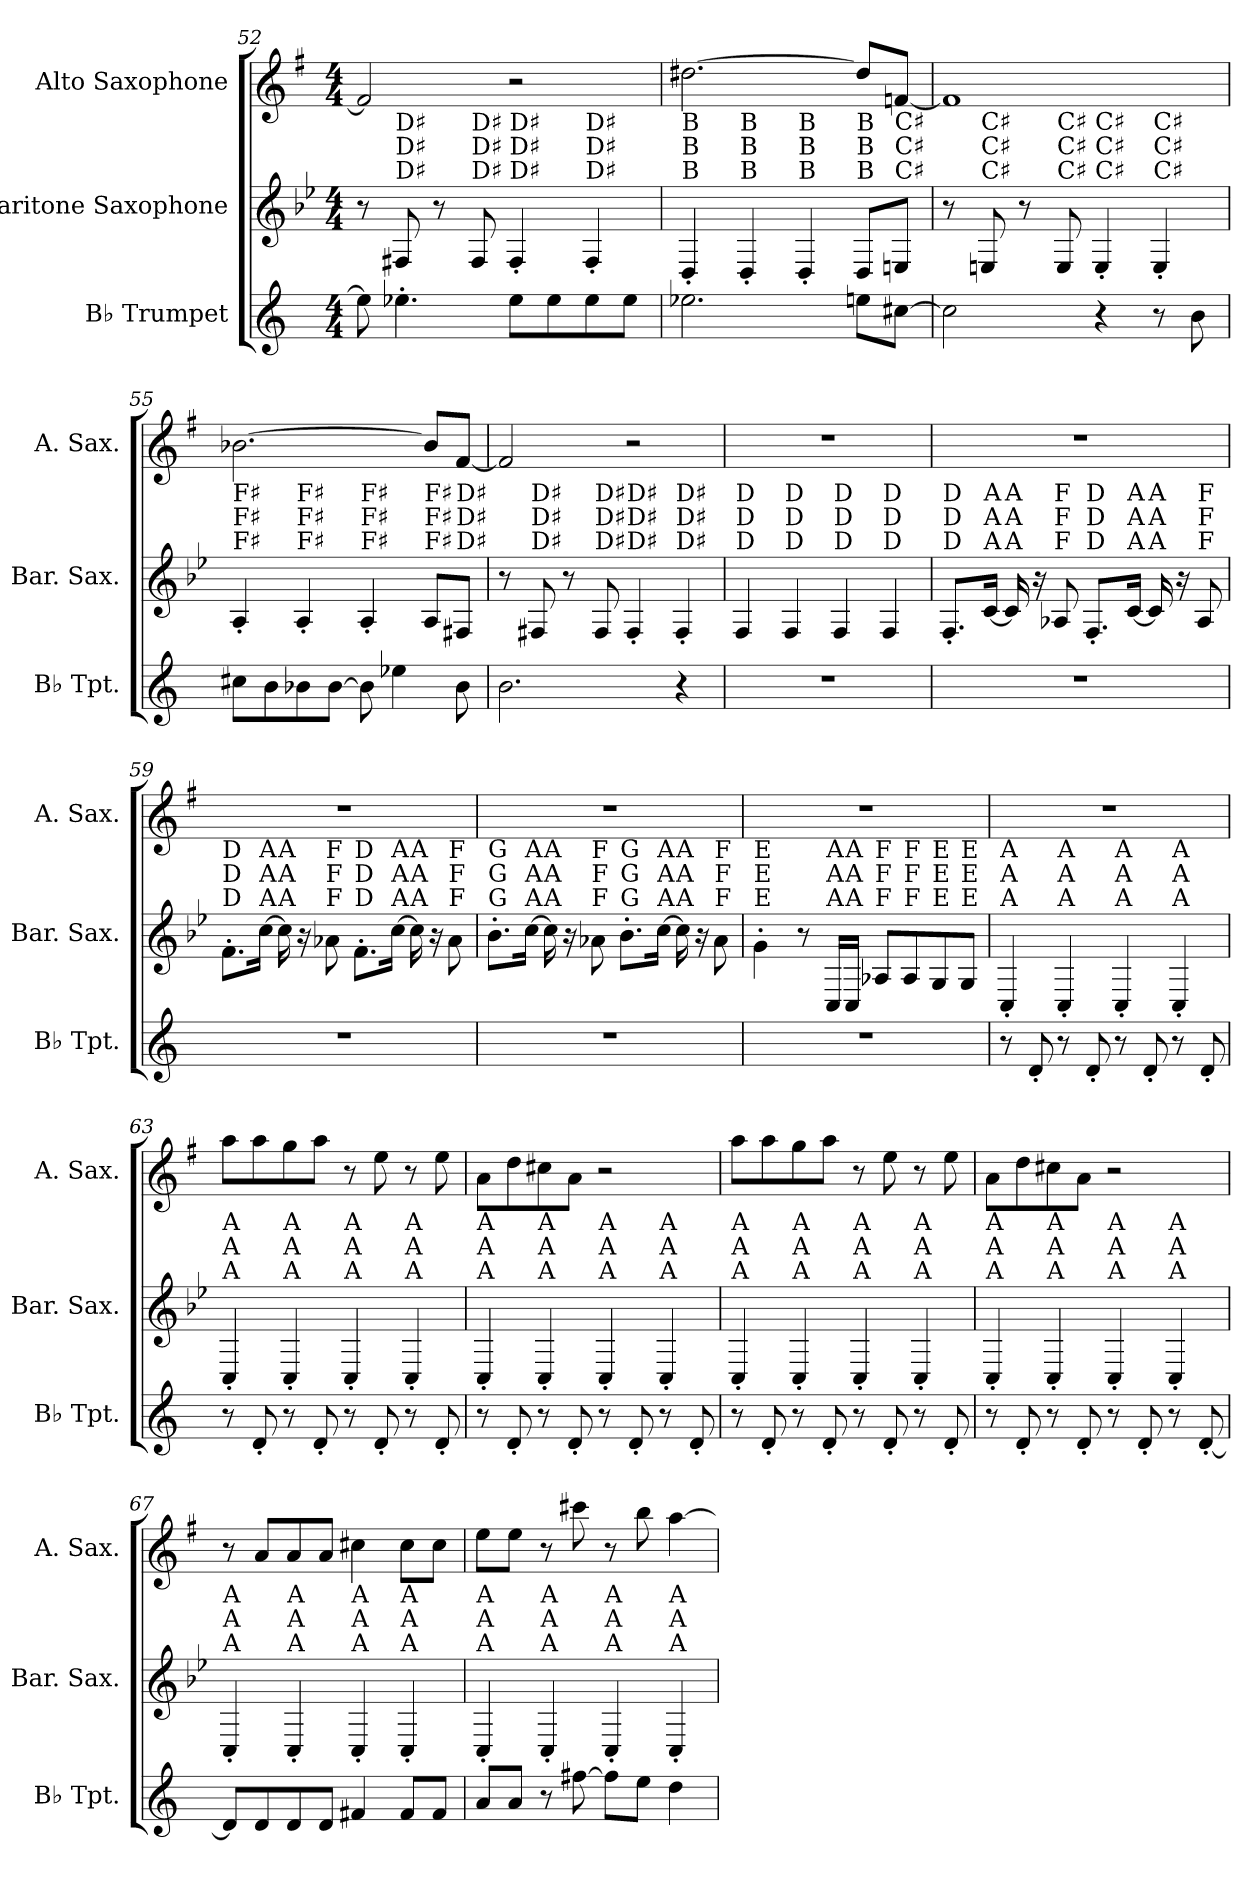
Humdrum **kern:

**kern	**kern	**kern
*part3	*part2	*part1
*staff3	*staff2	*staff1
*I"B♭ Trumpet	*I"Baritone Saxophone	*I"Alto Saxophone
*I'B♭ Tpt.	*I'Bar. Sax.	*I'A. Sax.
*clefG2	*clefG2	*clefG2
*ITrd1c2	*ITrd12c21	*ITrd5c9
*k[b-e-]	*k[b-e-]	*k[b-e-]
*M4/4	*M4/4	*M4/4
=52	=52	=52
8dd\]	8r	2A/]
!	!LO:TX:a:t=D♯	!
!	!LO:TX:a:t=D♯	!
!	!LO:TX:a:t=D♯	!
4.dd-X'\	8FF#X/	.
.	8r	.
!	!LO:TX:a:t=D♯	!
!	!LO:TX:a:t=D♯	!
!	!LO:TX:a:t=D♯	!
.	8FF#/	.
!	!LO:TX:a:t=D♯	!
!	!LO:TX:a:t=D♯	!
!	!LO:TX:a:t=D♯	!
8dd-\L	4FF#'/	2r
8dd-\	.	.
!	!LO:TX:a:t=D♯	!
!	!LO:TX:a:t=D♯	!
!	!LO:TX:a:t=D♯	!
8dd-\	4FF#'/	.
8dd-\J	.	.
=53	=53	=53
!	!LO:TX:a:t=B	!
!	!LO:TX:a:t=B	!
!	!LO:TX:a:t=B	!
2.dd-X\	4DD'/	[2.f#X\
!	!LO:TX:a:t=B	!
!	!LO:TX:a:t=B	!
!	!LO:TX:a:t=B	!
.	4DD'/	.
!	!LO:TX:a:t=B	!
!	!LO:TX:a:t=B	!
!	!LO:TX:a:t=B	!
.	4DD'/	.
!	!LO:TX:a:t=B	!
!	!LO:TX:a:t=B	!
!	!LO:TX:a:t=B	!
8ddn\L	8DD/L	8f#/L]
!	!LO:TX:a:t=C♯	!
!	!LO:TX:a:t=C♯	!
!	!LO:TX:a:t=C♯	!
[8bn\J	8EEn/J	[8A-X/J
=54	=54	=54
2b\]	8r	1A-]
!	!LO:TX:a:t=C♯	!
!	!LO:TX:a:t=C♯	!
!	!LO:TX:a:t=C♯	!
.	8EEn/	.
.	8r	.
!	!LO:TX:a:t=C♯	!
!	!LO:TX:a:t=C♯	!
!	!LO:TX:a:t=C♯	!
.	8EE/	.
!	!LO:TX:a:t=C♯	!
!	!LO:TX:a:t=C♯	!
!	!LO:TX:a:t=C♯	!
4r	4EE'/	.
!	!LO:TX:a:t=C♯	!
!	!LO:TX:a:t=C♯	!
!	!LO:TX:a:t=C♯	!
8r	4EE'/	.
8a\	.	.
!!LO:LB:g=z
=55	=55	=55
!	!LO:TX:a:t=F♯	!
!	!LO:TX:a:t=F♯	!
!	!LO:TX:a:t=F♯	!
8bn\L	4AA'/	[2.d-X\
8a\	.	.
!	!LO:TX:a:t=F♯	!
!	!LO:TX:a:t=F♯	!
!	!LO:TX:a:t=F♯	!
8a-X\	4AA'/	.
[8a-\J	.	.
!	!LO:TX:a:t=F♯	!
!	!LO:TX:a:t=F♯	!
!	!LO:TX:a:t=F♯	!
8a-\]	4AA'/	.
4dd-X\	.	.
!	!LO:TX:a:t=F♯	!
!	!LO:TX:a:t=F♯	!
!	!LO:TX:a:t=F♯	!
.	8AA/L	8d-/L]
!	!LO:TX:a:t=D♯	!
!	!LO:TX:a:t=D♯	!
!	!LO:TX:a:t=D♯	!
8a-\	8FF#X/J	[8A/J
=56	=56	=56
2.a\	8r	2A/]
!	!LO:TX:a:t=D♯	!
!	!LO:TX:a:t=D♯	!
!	!LO:TX:a:t=D♯	!
.	8FF#X/	.
.	8r	.
!	!LO:TX:a:t=D♯	!
!	!LO:TX:a:t=D♯	!
!	!LO:TX:a:t=D♯	!
.	8FF#/	.
!	!LO:TX:a:t=D♯	!
!	!LO:TX:a:t=D♯	!
!	!LO:TX:a:t=D♯	!
.	4FF#'/	2r
!	!LO:TX:a:t=D♯	!
!	!LO:TX:a:t=D♯	!
!	!LO:TX:a:t=D♯	!
4r	4FF#'/	.
=57	=57	=57
!	!LO:TX:a:t=D	!
!	!LO:TX:a:t=D	!
!	!LO:TX:a:t=D	!
1r	4FF/	1r
!	!LO:TX:a:t=D	!
!	!LO:TX:a:t=D	!
!	!LO:TX:a:t=D	!
.	4FF/	.
!	!LO:TX:a:t=D	!
!	!LO:TX:a:t=D	!
!	!LO:TX:a:t=D	!
.	4FF/	.
!	!LO:TX:a:t=D	!
!	!LO:TX:a:t=D	!
!	!LO:TX:a:t=D	!
.	4FF/	.
=58	=58	=58
!	!LO:TX:a:t=D	!
!	!LO:TX:a:t=D	!
!	!LO:TX:a:t=D	!
1r	8.FF'/L	1r
!	!LO:TX:a:t=A	!
!	!LO:TX:a:t=A	!
!	!LO:TX:a:t=A	!
.	[16C/Jk	.
!	!LO:TX:a:t=A	!
!	!LO:TX:a:t=A	!
!	!LO:TX:a:t=A	!
.	16C/]	.
.	16r	.
!	!LO:TX:a:t=F	!
!	!LO:TX:a:t=F	!
!	!LO:TX:a:t=F	!
.	8AA-X/	.
!	!LO:TX:a:t=D	!
!	!LO:TX:a:t=D	!
!	!LO:TX:a:t=D	!
.	8.FF'/L	.
!	!LO:TX:a:t=A	!
!	!LO:TX:a:t=A	!
!	!LO:TX:a:t=A	!
.	[16C/Jk	.
!	!LO:TX:a:t=A	!
!	!LO:TX:a:t=A	!
!	!LO:TX:a:t=A	!
.	16C/]	.
.	16r	.
!	!LO:TX:a:t=F	!
!	!LO:TX:a:t=F	!
!	!LO:TX:a:t=F	!
.	8AA-/	.
!!LO:LB:g=z
=59	=59	=59
!	!LO:TX:a:t=D	!
!	!LO:TX:a:t=D	!
!	!LO:TX:a:t=D	!
1r	8.F'\L	1r
!	!LO:TX:a:t=A	!
!	!LO:TX:a:t=A	!
!	!LO:TX:a:t=A	!
.	[16c\Jk	.
!	!LO:TX:a:t=A	!
!	!LO:TX:a:t=A	!
!	!LO:TX:a:t=A	!
.	16c\]	.
.	16r	.
!	!LO:TX:a:t=F	!
!	!LO:TX:a:t=F	!
!	!LO:TX:a:t=F	!
.	8A-X\	.
!	!LO:TX:a:t=D	!
!	!LO:TX:a:t=D	!
!	!LO:TX:a:t=D	!
.	8.F'\L	.
!	!LO:TX:a:t=A	!
!	!LO:TX:a:t=A	!
!	!LO:TX:a:t=A	!
.	[16c\Jk	.
!	!LO:TX:a:t=A	!
!	!LO:TX:a:t=A	!
!	!LO:TX:a:t=A	!
.	16c\]	.
.	16r	.
!	!LO:TX:a:t=F	!
!	!LO:TX:a:t=F	!
!	!LO:TX:a:t=F	!
.	8A-\	.
=60	=60	=60
!	!LO:TX:a:t=G	!
!	!LO:TX:a:t=G	!
!	!LO:TX:a:t=G	!
1r	8.B-'\L	1r
!	!LO:TX:a:t=A	!
!	!LO:TX:a:t=A	!
!	!LO:TX:a:t=A	!
.	[16c\Jk	.
!	!LO:TX:a:t=A	!
!	!LO:TX:a:t=A	!
!	!LO:TX:a:t=A	!
.	16c\]	.
.	16r	.
!	!LO:TX:a:t=F	!
!	!LO:TX:a:t=F	!
!	!LO:TX:a:t=F	!
.	8A-X\	.
!	!LO:TX:a:t=G	!
!	!LO:TX:a:t=G	!
!	!LO:TX:a:t=G	!
.	8.B-'\L	.
!	!LO:TX:a:t=A	!
!	!LO:TX:a:t=A	!
!	!LO:TX:a:t=A	!
.	[16c\Jk	.
!	!LO:TX:a:t=A	!
!	!LO:TX:a:t=A	!
!	!LO:TX:a:t=A	!
.	16c\]	.
.	16r	.
!	!LO:TX:a:t=F	!
!	!LO:TX:a:t=F	!
!	!LO:TX:a:t=F	!
.	8A-\	.
=61	=61	=61
!	!LO:TX:a:t=E	!
!	!LO:TX:a:t=E	!
!	!LO:TX:a:t=E	!
1r	4G'\	1r
.	8r	.
!	!LO:TX:a:t=A	!
!	!LO:TX:a:t=A	!
!	!LO:TX:a:t=A	!
.	16CC/LL	.
!	!LO:TX:a:t=A	!
!	!LO:TX:a:t=A	!
!	!LO:TX:a:t=A	!
.	16CC/JJ	.
!	!LO:TX:a:t=F	!
!	!LO:TX:a:t=F	!
!	!LO:TX:a:t=F	!
.	8AA-X/L	.
!	!LO:TX:a:t=F	!
!	!LO:TX:a:t=F	!
!	!LO:TX:a:t=F	!
.	8AA-/	.
!	!LO:TX:a:t=E	!
!	!LO:TX:a:t=E	!
!	!LO:TX:a:t=E	!
.	8GG/	.
!	!LO:TX:a:t=E	!
!	!LO:TX:a:t=E	!
!	!LO:TX:a:t=E	!
.	8GG/J	.
!!LO:LB:g=z
=62	=62	=62
!	!LO:TX:a:t=A	!
!	!LO:TX:a:t=A	!
!	!LO:TX:a:t=A	!
8r	4CC'/	1r
8c'/	.	.
!	!LO:TX:a:t=A	!
!	!LO:TX:a:t=A	!
!	!LO:TX:a:t=A	!
8r	4CC'/	.
8c'/	.	.
!	!LO:TX:a:t=A	!
!	!LO:TX:a:t=A	!
!	!LO:TX:a:t=A	!
8r	4CC'/	.
8c'/	.	.
!	!LO:TX:a:t=A	!
!	!LO:TX:a:t=A	!
!	!LO:TX:a:t=A	!
8r	4CC'/	.
8c'/	.	.
=63	=63	=63
!	!LO:TX:a:t=A	!
!	!LO:TX:a:t=A	!
!	!LO:TX:a:t=A	!
8r	4CC'/	8cc\L
8c'/	.	8cc\
!	!LO:TX:a:t=A	!
!	!LO:TX:a:t=A	!
!	!LO:TX:a:t=A	!
8r	4CC'/	8b-\
8c'/	.	8cc\J
!	!LO:TX:a:t=A	!
!	!LO:TX:a:t=A	!
!	!LO:TX:a:t=A	!
8r	4CC'/	8r
8c'/	.	8g\
!	!LO:TX:a:t=A	!
!	!LO:TX:a:t=A	!
!	!LO:TX:a:t=A	!
8r	4CC'/	8r
8c'/	.	8g\
=64	=64	=64
!	!LO:TX:a:t=A	!
!	!LO:TX:a:t=A	!
!	!LO:TX:a:t=A	!
8r	4CC'/	8c\L
8c'/	.	8f\
!	!LO:TX:a:t=A	!
!	!LO:TX:a:t=A	!
!	!LO:TX:a:t=A	!
8r	4CC'/	8en\
8c'/	.	8c\J
!	!LO:TX:a:t=A	!
!	!LO:TX:a:t=A	!
!	!LO:TX:a:t=A	!
8r	4CC'/	2r
8c'/	.	.
!	!LO:TX:a:t=A	!
!	!LO:TX:a:t=A	!
!	!LO:TX:a:t=A	!
8r	4CC'/	.
8c'/	.	.
!!LO:PB:g=z
=65	=65	=65
!	!LO:TX:a:t=A	!
!	!LO:TX:a:t=A	!
!	!LO:TX:a:t=A	!
8r	4CC'/	8cc\L
8c'/	.	8cc\
!	!LO:TX:a:t=A	!
!	!LO:TX:a:t=A	!
!	!LO:TX:a:t=A	!
8r	4CC'/	8b-\
8c'/	.	8cc\J
!	!LO:TX:a:t=A	!
!	!LO:TX:a:t=A	!
!	!LO:TX:a:t=A	!
8r	4CC'/	8r
8c'/	.	8g\
!	!LO:TX:a:t=A	!
!	!LO:TX:a:t=A	!
!	!LO:TX:a:t=A	!
8r	4CC'/	8r
8c'/	.	8g\
=66	=66	=66
!	!LO:TX:a:t=A	!
!	!LO:TX:a:t=A	!
!	!LO:TX:a:t=A	!
8r	4CC'/	8c\L
8c'/	.	8f\
!	!LO:TX:a:t=A	!
!	!LO:TX:a:t=A	!
!	!LO:TX:a:t=A	!
8r	4CC'/	8en\
8c'/	.	8c\J
!	!LO:TX:a:t=A	!
!	!LO:TX:a:t=A	!
!	!LO:TX:a:t=A	!
8r	4CC'/	2r
8c'/	.	.
!	!LO:TX:a:t=A	!
!	!LO:TX:a:t=A	!
!	!LO:TX:a:t=A	!
8r	4CC'/	.
[8c'/	.	.
=67	=67	=67
!	!LO:TX:a:t=A	!
!	!LO:TX:a:t=A	!
!	!LO:TX:a:t=A	!
8c/L]	4CC'/	8r
8c/	.	8c/L
!	!LO:TX:a:t=A	!
!	!LO:TX:a:t=A	!
!	!LO:TX:a:t=A	!
8c/	4CC'/	8c/
8c/J	.	8c/J
!	!LO:TX:a:t=A	!
!	!LO:TX:a:t=A	!
!	!LO:TX:a:t=A	!
4en/	4CC'/	4en\
!	!LO:TX:a:t=A	!
!	!LO:TX:a:t=A	!
!	!LO:TX:a:t=A	!
8e/L	4CC'/	8e\L
8e/J	.	8e\J
=68	=68	=68
!	!LO:TX:a:t=A	!
!	!LO:TX:a:t=A	!
!	!LO:TX:a:t=A	!
8g/L	4CC'/	8g\L
8g/J	.	8g\J
!	!LO:TX:a:t=A	!
!	!LO:TX:a:t=A	!
!	!LO:TX:a:t=A	!
8r	4CC'/	8r
[8een\	.	8een\
!	!LO:TX:a:t=A	!
!	!LO:TX:a:t=A	!
!	!LO:TX:a:t=A	!
8ee\L]	4CC'/	8r
8dd\J	.	8dd\
!	!LO:TX:a:t=A	!
!	!LO:TX:a:t=A	!
!	!LO:TX:a:t=A	!
4cc\	4CC'/	[4cc\
=	=	=
*-	*-	*-
